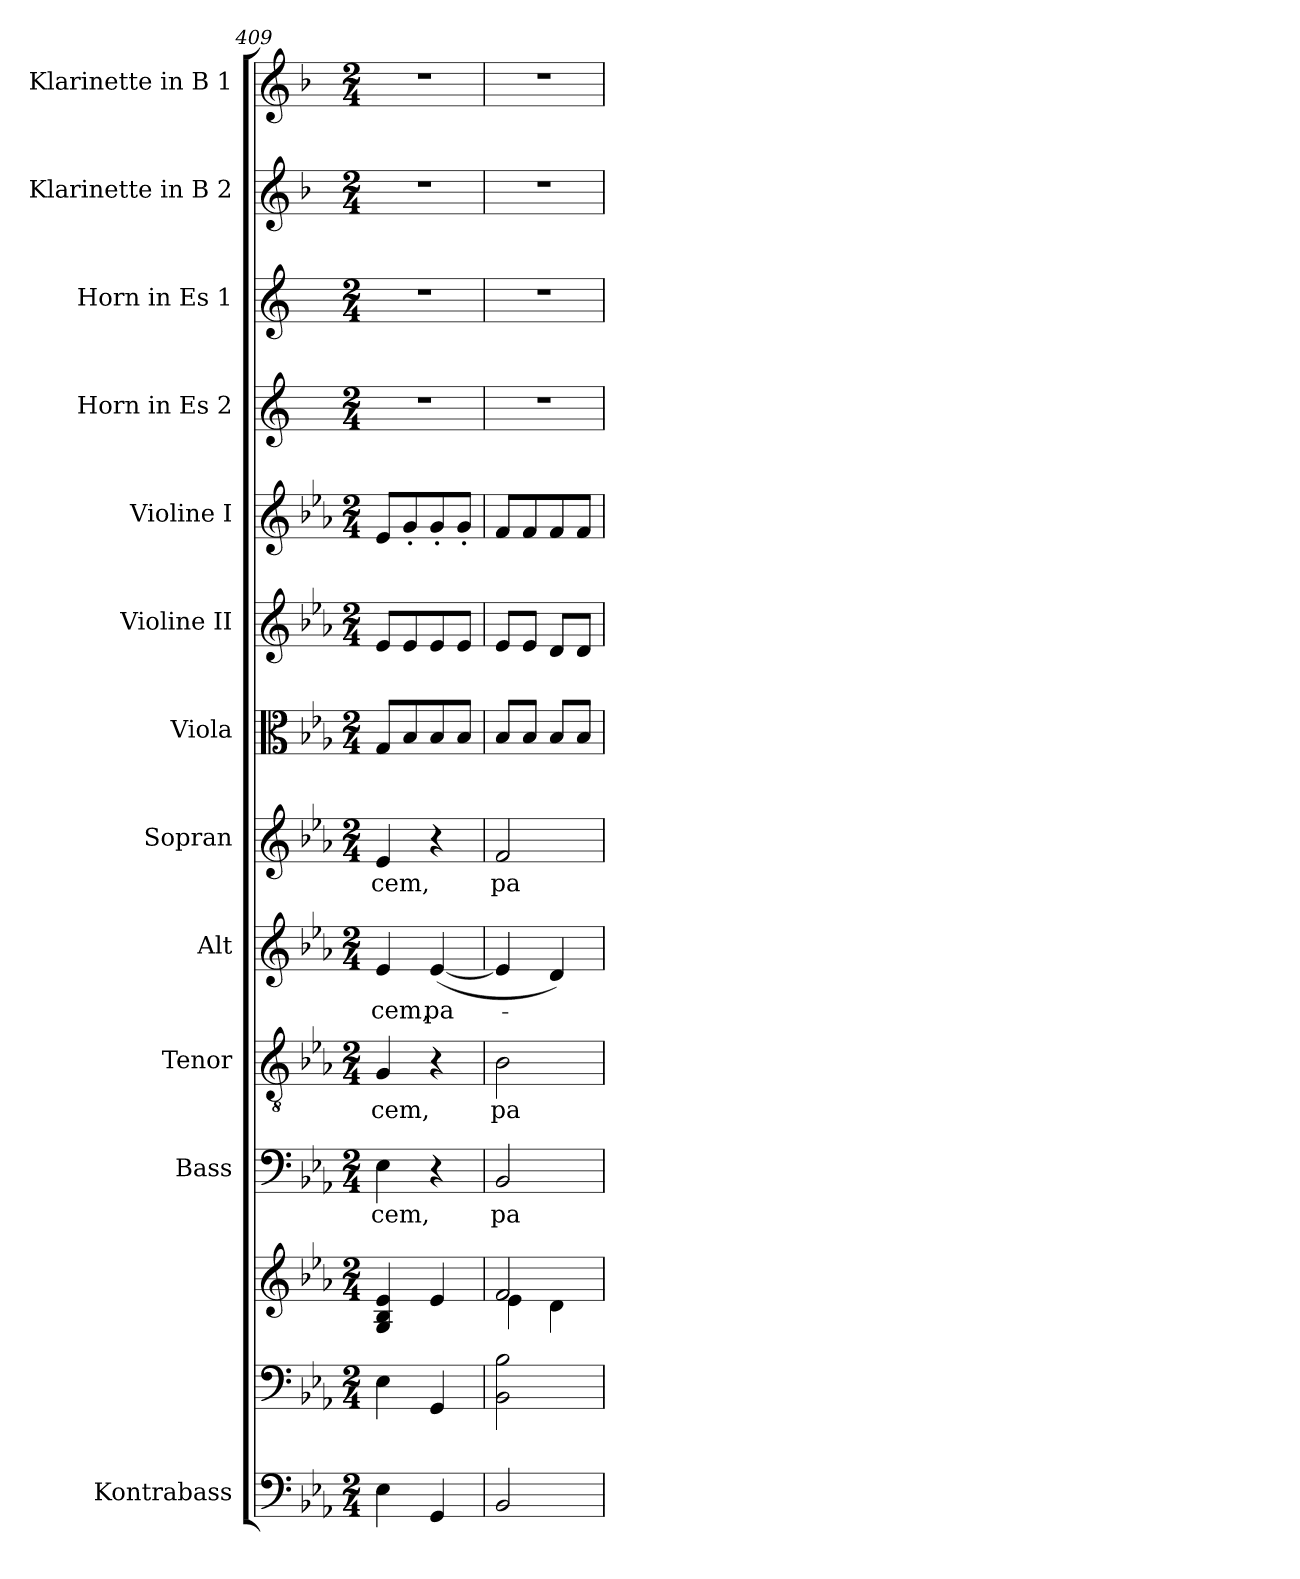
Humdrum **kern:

**kern	**kern	**kern	**kern	**text	**kern	**text	**kern	**text	**kern	**text	**kern	**kern	**kern	**kern	**kern	**kern	**kern
*part13	*part12	*part12	*part11	*part11	*part10	*part10	*part9	*part9	*part8	*part8	*part7	*part6	*part5	*part4	*part3	*part2	*part1
*staff14	*staff13	*staff12	*staff11	*staff11	*staff10	*staff10	*staff9	*staff9	*staff8	*staff8	*staff7	*staff6	*staff5	*staff4	*staff3	*staff2	*staff1
*I"Kontrabass	*	*	*I"Bass	*	*I"Tenor	*	*I"Alt	*	*I"Sopran	*	*I"Viola	*I"Violine II	*I"Violine I	*I"Horn in Es 2	*I"Horn in Es 1	*I"Klarinette in B 2	*I"Klarinette in B 1
*I'Kb.	*	*	*I'B	*	*I'T	*	*I'A	*	*I'S	*	*I'Vla.	*I'Vl. II	*I'Vl. I	*I'Hrn. 2	*I'Hrn. 1	*	*
*clefF4	*clefF4	*clefG2	*clefF4	*	*clefGv2	*	*clefG2	*	*clefG2	*	*clefC3	*clefG2	*clefG2	*clefG2	*clefG2	*clefG2	*clefG2
*ITrd7c12	*	*	*	*	*	*	*	*	*	*	*	*	*	*ITrd5c9	*ITrd5c9	*ITrd1c2	*ITrd1c2
*k[b-e-a-]	*k[b-e-a-]	*k[b-e-a-]	*k[b-e-a-]	*	*k[b-e-a-]	*	*k[b-e-a-]	*	*k[b-e-a-]	*	*k[b-e-a-]	*k[b-e-a-]	*k[b-e-a-]	*k[b-e-a-]	*k[b-e-a-]	*k[b-e-a-]	*k[b-e-a-]
*E-:	*E-:	*E-:	*E-:	*	*E-:	*	*E-:	*	*E-:	*	*E-:	*E-:	*E-:	*E-:	*E-:	*E-:	*E-:
*M2/4	*M2/4	*M2/4	*M2/4	*	*M2/4	*	*M2/4	*	*M2/4	*	*M2/4	*M2/4	*M2/4	*M2/4	*M2/4	*M2/4	*M2/4
=409	=409	=409	=409	=409	=409	=409	=409	=409	=409	=409	=409	=409	=409	=409	=409	=409	=409
!	!	!	!	!LO:LY:b	!	!LO:LY:b	!	!LO:LY:b	!	!LO:LY:b	!	!	!	!	!	!	!
4EE-\	4E-\	4G/ 4B-/ 4e-/	4E-\	-cem,	4G/	-cem,	4e-/	-cem,	4e-/	-cem,	8G/L	8e-/L	8e-/L	2r	2r	2r	2r
.	.	.	.	.	.	.	.	.	.	.	8B-/	8e-/	8g'</	.	.	.	.
!	!	!	!	!	!	!	!	!LO:LY:b	!	!	!	!	!	!	!	!	!
4GGG/	4GG/	4e-/	4r	.	4r	.	(<[4e-/	pa-	4r	.	8B-/	8e-/	8g'</	.	.	.	.
.	.	.	.	.	.	.	.	.	.	.	8B-/J	8e-/J	8g'</J	.	.	.	.
=410	=410	=410	=410	=410	=410	=410	=410	=410	=410	=410	=410	=410	=410	=410	=410	=410	=410
*	*	*^	*	*	*	*	*	*	*	*	*	*	*	*	*	*	*
!	!	!	!	!	!LO:LY:b	!	!LO:LY:b	!	!	!	!LO:LY:b	!	!	!	!	!	!	!
2BBB-/	2BB-\ 2B-\	2f/	4e-\	2BB-/	pa-	2B-\	pa-	4e-/]	.	2f/	pa-	8B-/L	8e-/L	8f/L	2r	2r	2r	2r
.	.	.	.	.	.	.	.	.	.	.	.	8B-/J	8e-/J	8f/	.	.	.	.
.	.	.	4d\	.	.	.	.	4d/)	.	.	.	8B-/L	8d/L	8f/	.	.	.	.
.	.	.	.	.	.	.	.	.	.	.	.	8B-/J	8d/J	8f/J	.	.	.	.
*	*	*v	*v	*	*	*	*	*	*	*	*	*	*	*	*	*	*	*
=	=	=	=	=	=	=	=	=	=	=	=	=	=	=	=	=	=
*-	*-	*-	*-	*-	*-	*-	*-	*-	*-	*-	*-	*-	*-	*-	*-	*-	*-
